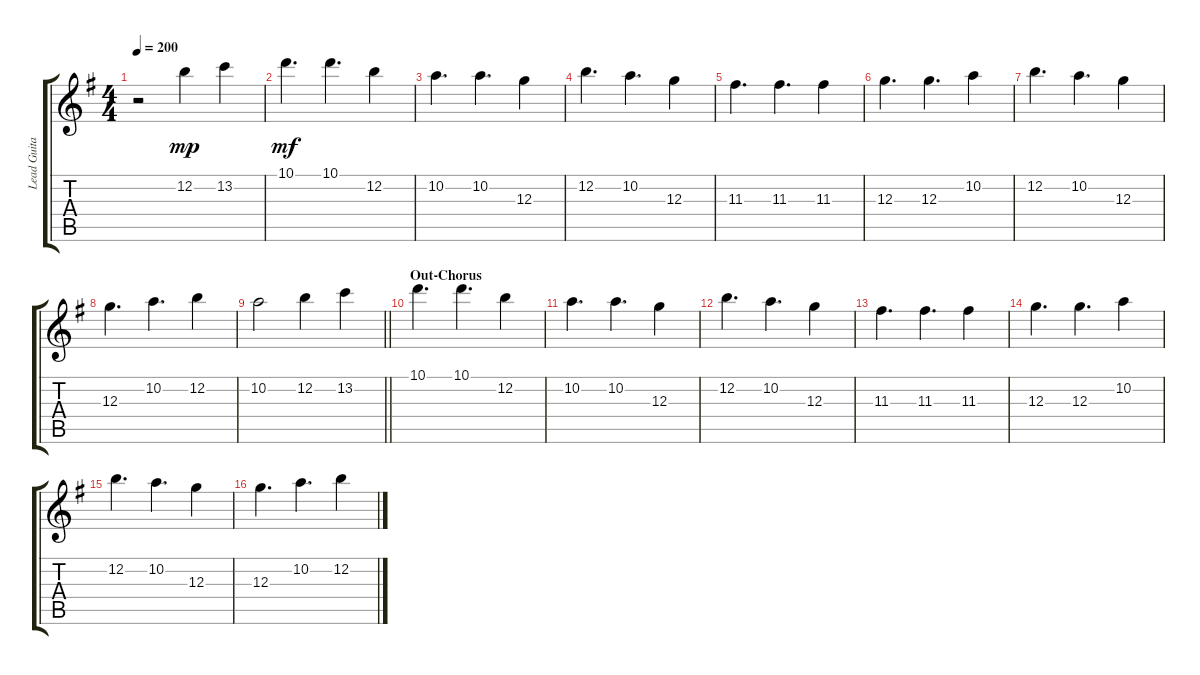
\track ("Lead Guitar 2" "Lead Guita") {instrument distortionguitar}
\staff {score tabs}
\tuning (E4 B3 G3 D3 A2 E2) {hide}
\ts (4 4)
\tempo 200
\clef g2
\ks g
r.2{dy mp} 12.2.4 13.2.4 |
10.1.4{d dy mf} 10.1.4{d} 12.2.4 |
10.2.4{d} 10.2.4{d} 12.3.4 |
12.2.4{d} 10.2.4{d} 12.3.4 |
11.3.4{d} 11.3.4{d} 11.3.4 |
12.3.4{d} 12.3.4{d} 10.2.4 |
12.2.4{d} 10.2.4{d} 12.3.4 |
12.3.4{d} 10.2.4{d} 12.2.4 |
\barLineRight lightlight
10.2.2 12.2.4 13.2.4 |
\section ("" "Out-Chorus")
10.1.4{d} 10.1.4{d} 12.2.4 |
10.2.4{d} 10.2.4{d} 12.3.4 |
12.2.4{d} 10.2.4{d} 12.3.4 |
11.3.4{d} 11.3.4{d} 11.3.4 |
12.3.4{d} 12.3.4{d} 10.2.4 |
12.2.4{d} 10.2.4{d} 12.3.4 |
12.3.4{d} 10.2.4{d} 12.2.4
